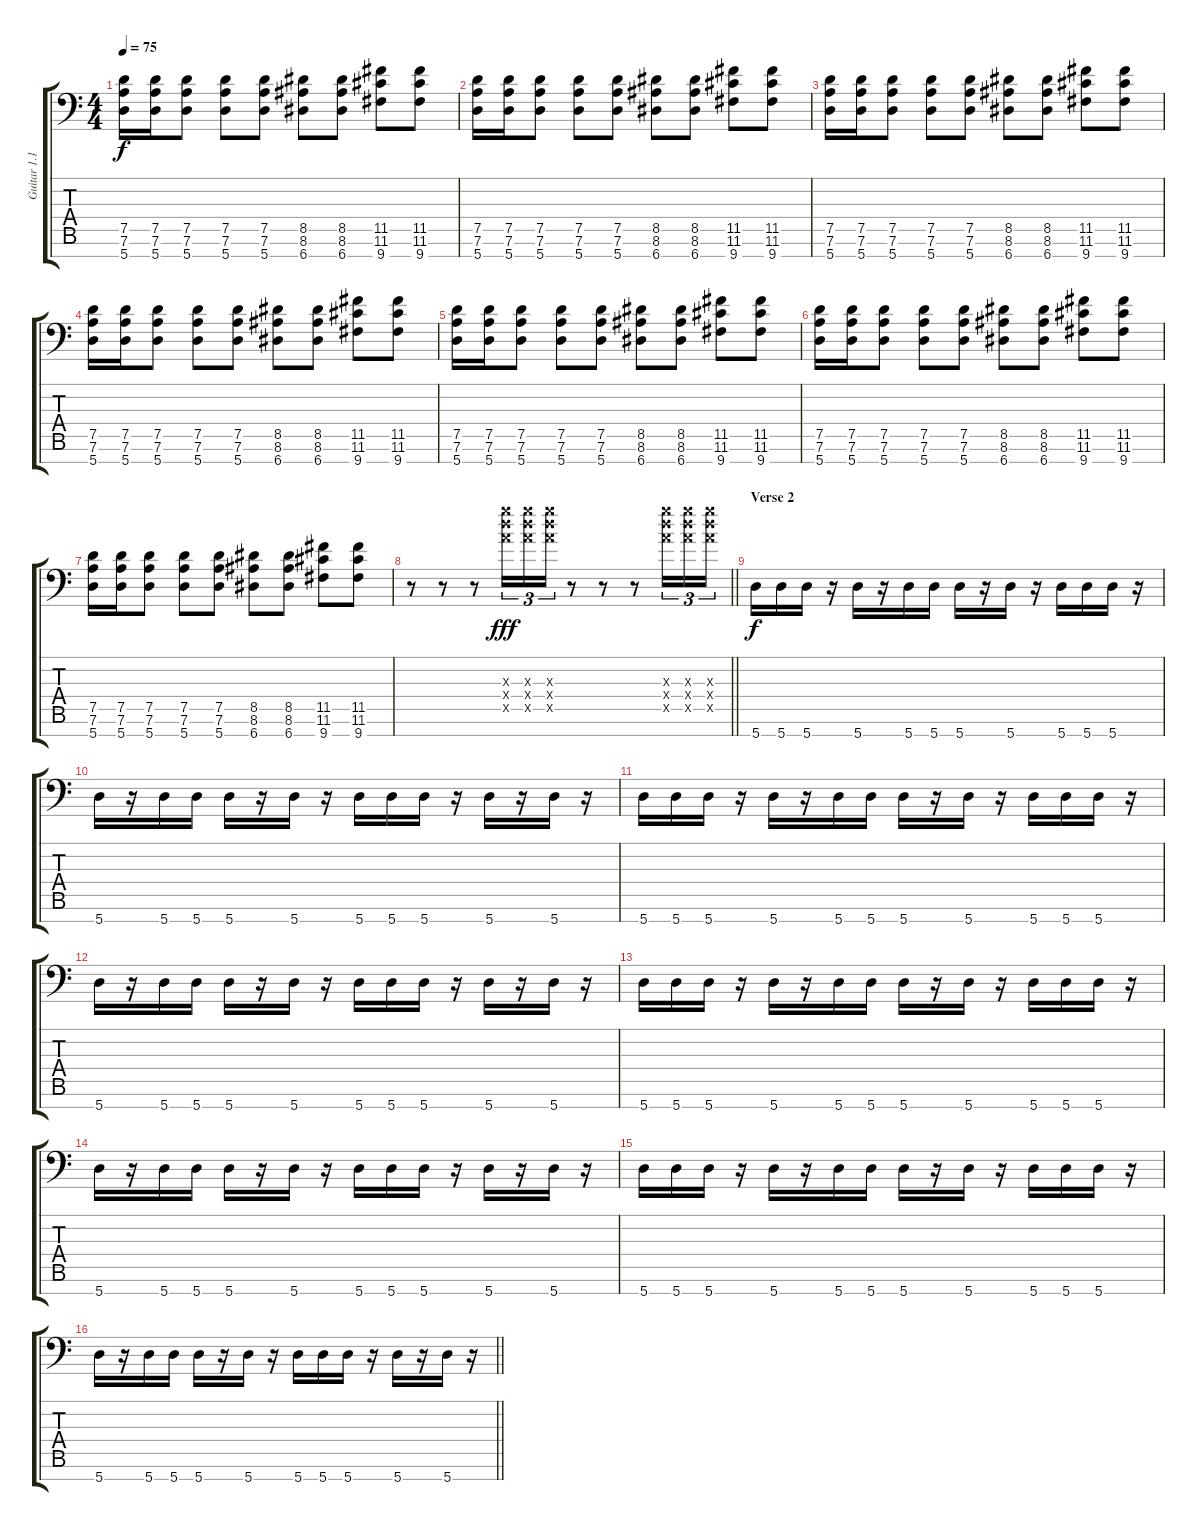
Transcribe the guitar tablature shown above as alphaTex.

\track ("Guitar 1.1" "Guitar 1.1") {instrument distortionguitar}
\staff {score tabs}
\tuning (D4 A3 F3 C3 G2 D2 A1) {hide}
\ts (4 4)
\tempo 75
\clef f4
\ks c
(7.5 7.6 5.7).16{dy f} (7.5 7.6 5.7).16 (7.5 7.6 5.7).8 (7.5 7.6 5.7).8 (7.5 7.6 5.7).8 (8.5 8.6 6.7).8 (8.5 8.6 6.7).8 (11.5 11.6 9.7).8 (11.5 11.6 9.7).8 |
(7.5 7.6 5.7).16 (7.5 7.6 5.7).16 (7.5 7.6 5.7).8 (7.5 7.6 5.7).8 (7.5 7.6 5.7).8 (8.5 8.6 6.7).8 (8.5 8.6 6.7).8 (11.5 11.6 9.7).8 (11.5 11.6 9.7).8 |
(7.5 7.6 5.7).16 (7.5 7.6 5.7).16 (7.5 7.6 5.7).8 (7.5 7.6 5.7).8 (7.5 7.6 5.7).8 (8.5 8.6 6.7).8 (8.5 8.6 6.7).8 (11.5 11.6 9.7).8 (11.5 11.6 9.7).8 |
(7.5 7.6 5.7).16 (7.5 7.6 5.7).16 (7.5 7.6 5.7).8 (7.5 7.6 5.7).8 (7.5 7.6 5.7).8 (8.5 8.6 6.7).8 (8.5 8.6 6.7).8 (11.5 11.6 9.7).8 (11.5 11.6 9.7).8 |
(7.5 7.6 5.7).16 (7.5 7.6 5.7).16 (7.5 7.6 5.7).8 (7.5 7.6 5.7).8 (7.5 7.6 5.7).8 (8.5 8.6 6.7).8 (8.5 8.6 6.7).8 (11.5 11.6 9.7).8 (11.5 11.6 9.7).8 |
(7.5 7.6 5.7).16 (7.5 7.6 5.7).16 (7.5 7.6 5.7).8 (7.5 7.6 5.7).8 (7.5 7.6 5.7).8 (8.5 8.6 6.7).8 (8.5 8.6 6.7).8 (11.5 11.6 9.7).8 (11.5 11.6 9.7).8 |
(7.5 7.6 5.7).16 (7.5 7.6 5.7).16 (7.5 7.6 5.7).8 (7.5 7.6 5.7).8 (7.5 7.6 5.7).8 (8.5 8.6 6.7).8 (8.5 8.6 6.7).8 (11.5 11.6 9.7).8 (11.5 11.6 9.7).8 |
\barLineRight lightlight
r.8 r.8 r.8 (14.3{x} 14.4{x} 14.5{x}).16{tu (3 2) dy fff} (14.3{x} 14.4{x} 14.5{x}).16{tu (3 2)} (14.3{x} 14.4{x} 14.5{x}).16{tu (3 2)} r.8 r.8 r.8 (14.3{x} 14.4{x} 14.5{x}).16{tu (3 2)} (14.3{x} 14.4{x} 14.5{x}).16{tu (3 2)} (14.3{x} 14.4{x} 14.5{x}).16{tu (3 2)} |
\section ("" "Verse 2")
5.7.16{dy f} 5.7.16 5.7.16 r.16 5.7.16 r.16 5.7.16 5.7.16 5.7.16 r.16 5.7.16 r.16 5.7.16 5.7.16 5.7.16 r.16 |
5.7.16 r.16 5.7.16 5.7.16 5.7.16 r.16 5.7.16 r.16 5.7.16 5.7.16 5.7.16 r.16 5.7.16 r.16 5.7.16 r.16 |
5.7.16 5.7.16 5.7.16 r.16 5.7.16 r.16 5.7.16 5.7.16 5.7.16 r.16 5.7.16 r.16 5.7.16 5.7.16 5.7.16 r.16 |
5.7.16 r.16 5.7.16 5.7.16 5.7.16 r.16 5.7.16 r.16 5.7.16 5.7.16 5.7.16 r.16 5.7.16 r.16 5.7.16 r.16 |
5.7.16 5.7.16 5.7.16 r.16 5.7.16 r.16 5.7.16 5.7.16 5.7.16 r.16 5.7.16 r.16 5.7.16 5.7.16 5.7.16 r.16 |
5.7.16 r.16 5.7.16 5.7.16 5.7.16 r.16 5.7.16 r.16 5.7.16 5.7.16 5.7.16 r.16 5.7.16 r.16 5.7.16 r.16 |
5.7.16 5.7.16 5.7.16 r.16 5.7.16 r.16 5.7.16 5.7.16 5.7.16 r.16 5.7.16 r.16 5.7.16 5.7.16 5.7.16 r.16 |
\barLineRight lightlight
5.7.16 r.16 5.7.16 5.7.16 5.7.16 r.16 5.7.16 r.16 5.7.16 5.7.16 5.7.16 r.16 5.7.16 r.16 5.7.16 r.16
